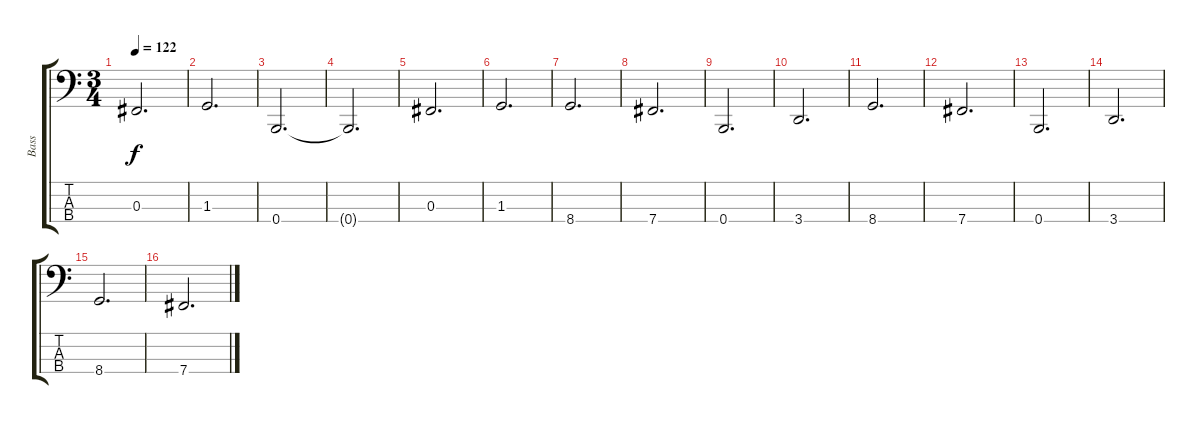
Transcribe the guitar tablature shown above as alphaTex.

\track ("Bass" "Bass") {instrument electricbassfinger}
\staff {score tabs}
\tuning (E2 B1 Gb1 B0) {hide}
\ts (3 4)
\tempo 122
\clef f4
\ks c
0.3.2{d dy f} |
1.3.2{d} |
0.4.2{d} |
0.4{t}.2{d} |
0.3.2{d} |
1.3.2{d} |
8.4.2{d} |
7.4.2{d} |
0.4.2{d} |
3.4.2{d} |
8.4.2{d} |
7.4.2{d} |
0.4.2{d} |
3.4.2{d} |
8.4.2{d} |
7.4.2{d}
